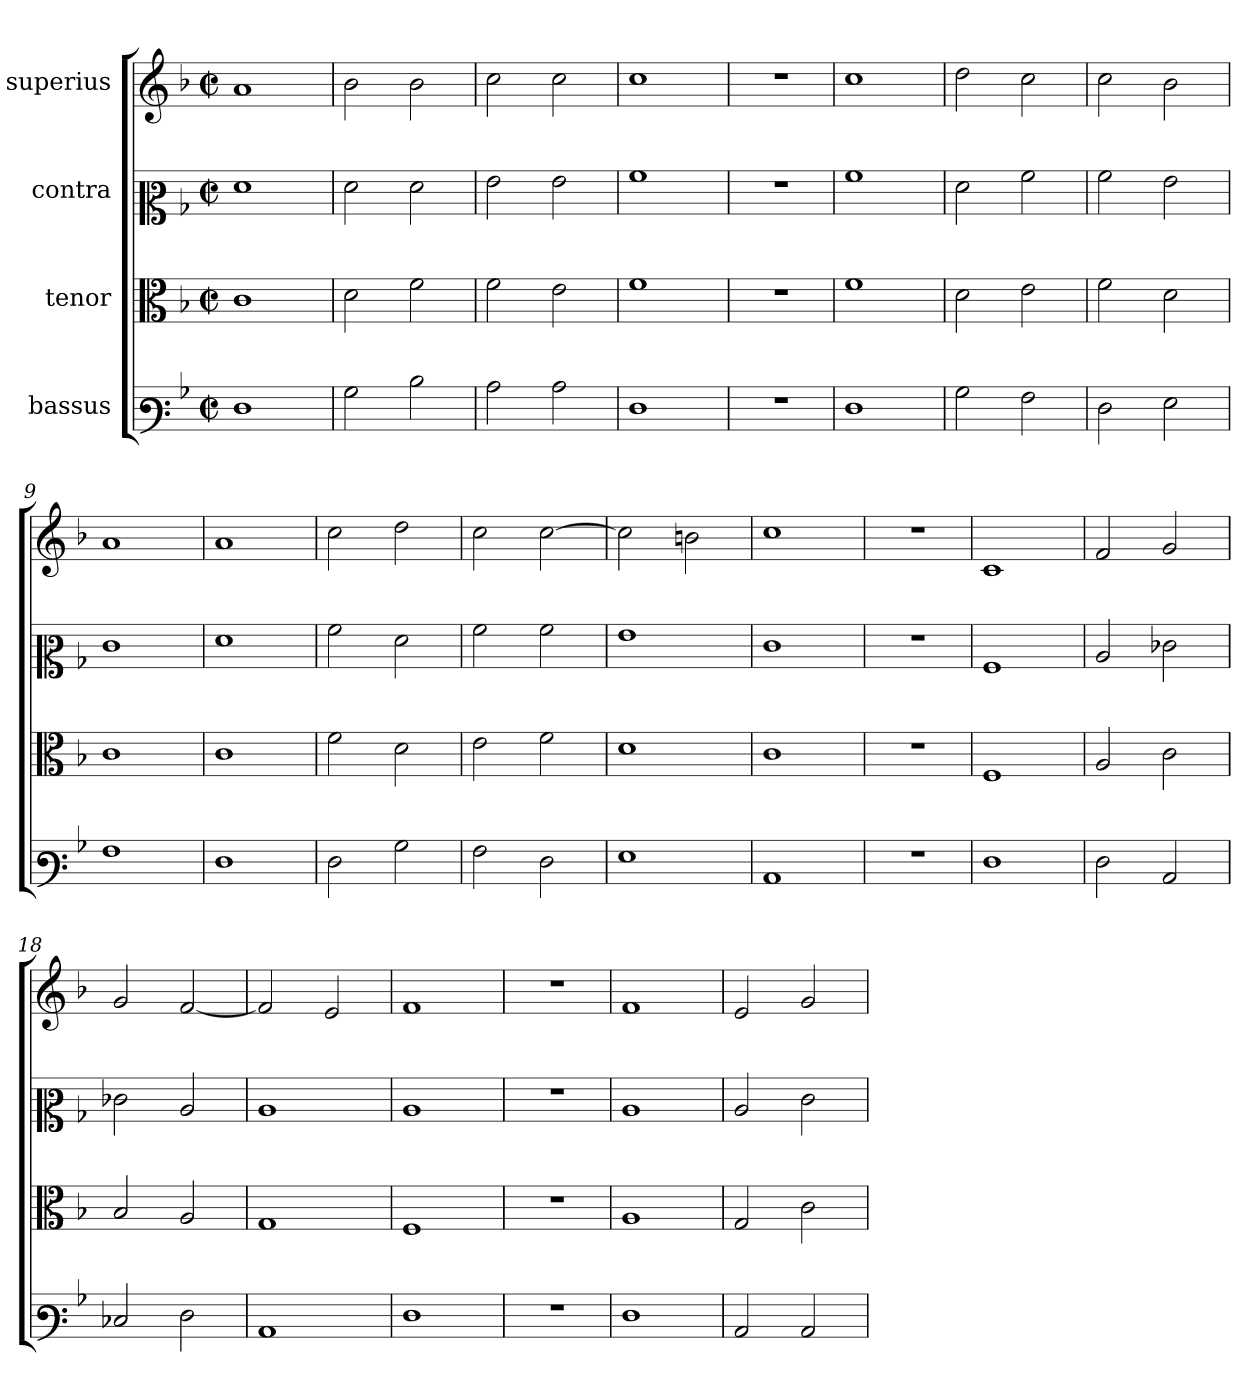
**kern	**kern	**kern	**kern
*part4	*part3	*part2	*part1
*staff4	*staff3	*staff2	*staff1
*I"bassus	*I"tenor	*I"contra	*I"superius
*clefF3	*clefC3	*clefC2	*clefG2
*k[b-]	*k[b-]	*k[b-]	*k[b-]
*M2/2	*M2/2	*M2/2	*M2/2
*met(c|)	*met(c|)	*met(c|)	*met(c|)
=1	=1	=1	=1
1F	1c	1f	1a
=2	=2	=2	=2
2B-	2d	2f	2b-
2d	2f	2f	2b-
=3	=3	=3	=3
2c	2f	2g	2cc
2c	2e	2g	2cc
=4	=4	=4	=4
1F	1f	1a	1cc
=5	=5	=5	=5
1r	1r	1r	1r
=6	=6	=6	=6
1F	1f	1a	1cc
=7	=7	=7	=7
2B-	2d	2f	2dd
2A	2e	2a	2cc
=8	=8	=8	=8
2F	2f	2a	2cc
2G	2d	2g	2b-
=9	=9	=9	=9
1A	1c	1e	1a
=10	=10	=10	=10
1F	1c	1f	1a
=11	=11	=11	=11
2F	2f	2a	2cc
2B-	2d	2f	2dd
=12	=12	=12	=12
2A	2e	2a	2cc
2F	2f	2a	[2cc
=13	=13	=13	=13
1G	1d	1g	2cc]
.	.	.	2bn
=14	=14	=14	=14
1C	1c	1e	1cc
=15	=15	=15	=15
1r	1r	1r	1r
=16	=16	=16	=16
1F	1F	1A	1c
=17	=17	=17	=17
2F	2A	2c	2f
2C	2c	2e-X	2g
=18	=18	=18	=18
2E-X	2B-	2e-X	2g
2F	2A	2c	[2f
=19	=19	=19	=19
1C	1G	1c	2f]
.	.	.	2e
=20	=20	=20	=20
1F	1F	1c	1f
=21	=21	=21	=21
1r	1r	1r	1r
=22	=22	=22	=22
1F	1A	1c	1f
=23	=23	=23	=23
2C	2G	2c	2e
2C	2c	2e	2g
=	=	=	=
*-	*-	*-	*-
